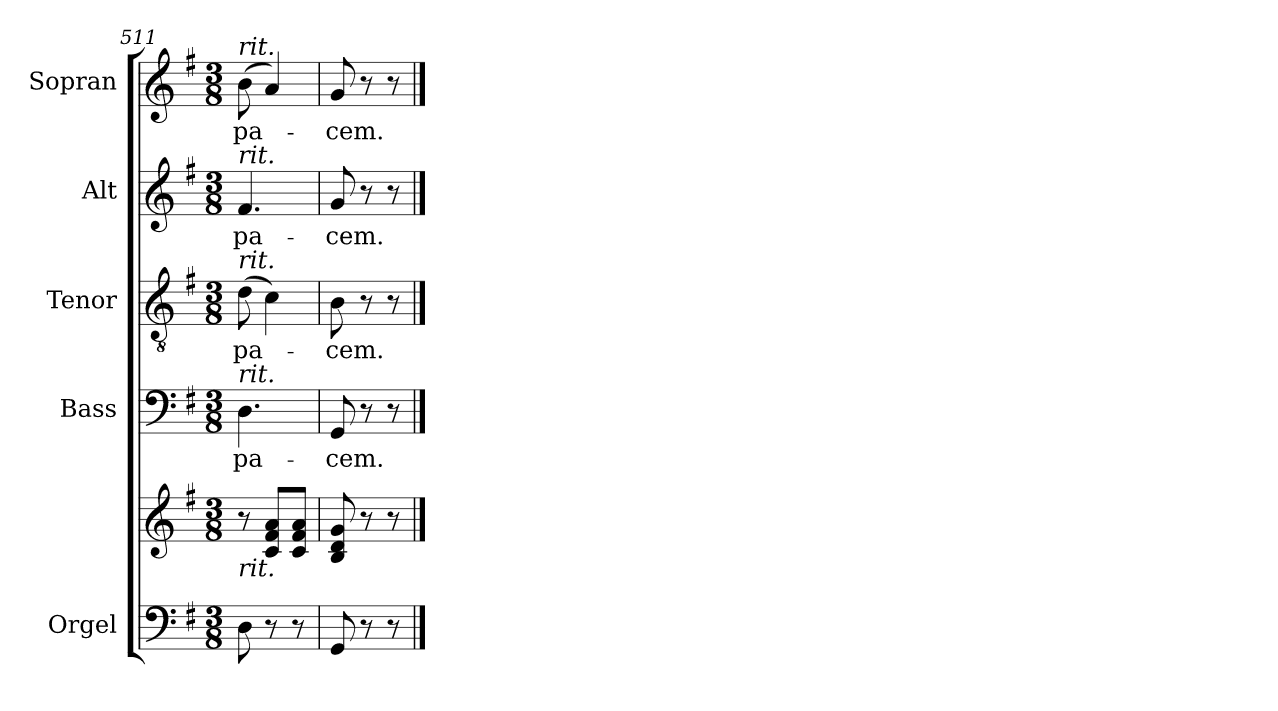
**kern	**kern	**kern	**text	**kern	**text	**kern	**text	**kern	**text
*part5	*part5	*part4	*part4	*part3	*part3	*part2	*part2	*part1	*part1
*staff6	*staff5	*staff4	*staff4	*staff3	*staff3	*staff2	*staff2	*staff1	*staff1
*I"Orgel	*	*I"Bass	*	*I"Tenor	*	*I"Alt	*	*I"Sopran	*
*I'Org.	*	*I'B.	*	*I'T.	*	*I'A.	*	*I'S.	*
*clefF4	*clefG2	*clefF4	*	*clefGv2	*	*clefG2	*	*clefG2	*
*k[f#]	*k[f#]	*k[f#]	*	*k[f#]	*	*k[f#]	*	*k[f#]	*
*G:	*G:	*G:	*	*G:	*	*G:	*	*G:	*
*M3/8	*M3/8	*M3/8	*	*M3/8	*	*M3/8	*	*M3/8	*
=511	=511	=511	=511	=511	=511	=511	=511	=511	=511
!	!	!	!	!	!	!	!	!LO:TX:a:i:t=rit.	!
!	!	!	!	!	!	!LO:TX:a:i:t=rit.	!	!	!
!	!	!	!	!LO:TX:a:i:t=rit.	!	!	!	!	!
!	!	!LO:TX:a:i:t=rit.	!	!	!	!	!	!	!
!	!LO:TX:b:i:t=rit.	!	!	!	!	!	!	!	!
!	!	!	!LO:LY:b	!	!LO:LY:b	!	!LO:LY:b	!	!LO:LY:b
8D\	8r	4.D\	pa-	(>8d\	pa-	4.f#/	pa-	(>8b\	pa-
8r	8c/ 8f#/ 8a/L	.	.	4c\)	.	.	.	4a/)	.
8r	8c/ 8f#/ 8a/J	.	.	.	.	.	.	.	.
=512	=512	=512	=512	=512	=512	=512	=512	=512	=512
!	!	!	!LO:LY:b	!	!LO:LY:b	!	!LO:LY:b	!	!LO:LY:b
8GG/	8B/ 8d/ 8g/	8GG/	-cem.	8B\	-cem.	8g/	-cem.	8g/	-cem.
8r	8r	8r	.	8r	.	8r	.	8r	.
8r	8r	8r	.	8r	.	8r	.	8r	.
==	==	==	==	==	==	==	==	==	==
*-	*-	*-	*-	*-	*-	*-	*-	*-	*-
